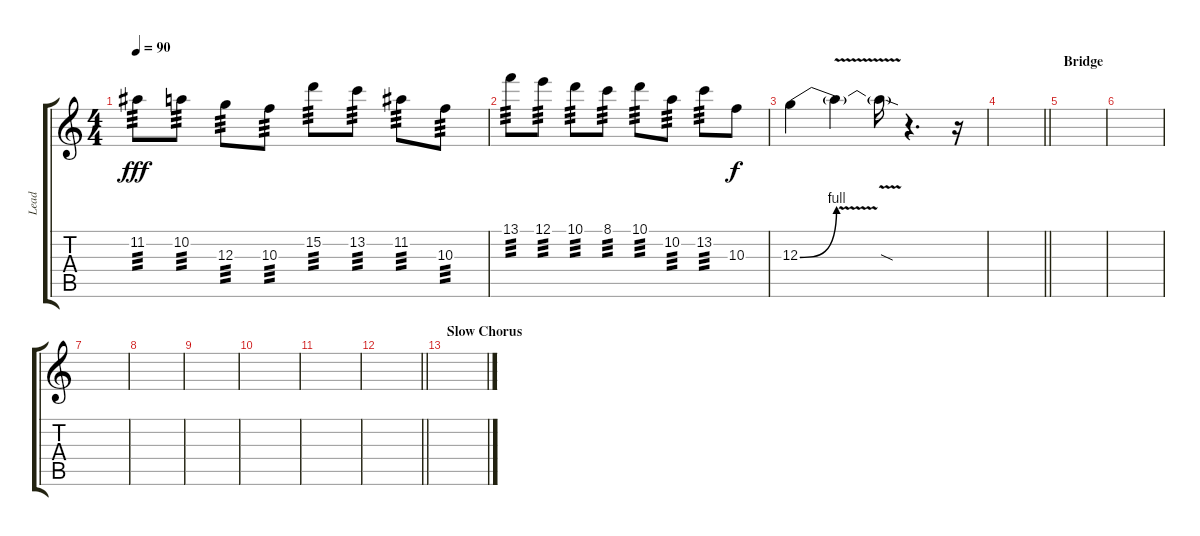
\track ("Lead" "Lead") {instrument distortionguitar}
\staff {score tabs}
\tuning (E4 B3 G3 D3 A2 D2) {hide}
\ts (4 4)
\tempo 90
\clef g2
\ks c
11.2.8{tp 3 dy fff} 10.2.8{tp 3} 12.3.8{tp 3} 10.3.8{tp 3} 15.2.8{tp 3} 13.2.8{tp 3} 11.2.8{tp 3} 10.3.8{tp 3} |
13.1.8{tp 3} 12.1.8{tp 3} 10.1.8{tp 3} 8.1.8{tp 3} 10.1.8{tp 3} 10.2.8{tp 3} 13.2.8{tp 3} 10.3.8{dy f} |
12.3{be (bend 0 0 60 4)}.4 12.3{v t}.4 12.3{sod t}.16 r.4{d} r.16 |
\barLineRight lightlight
|
\section ("" "Bridge")
|
|
|
|
|
|
|
\barLineRight lightlight
|
\section ("" "Slow Chorus")
